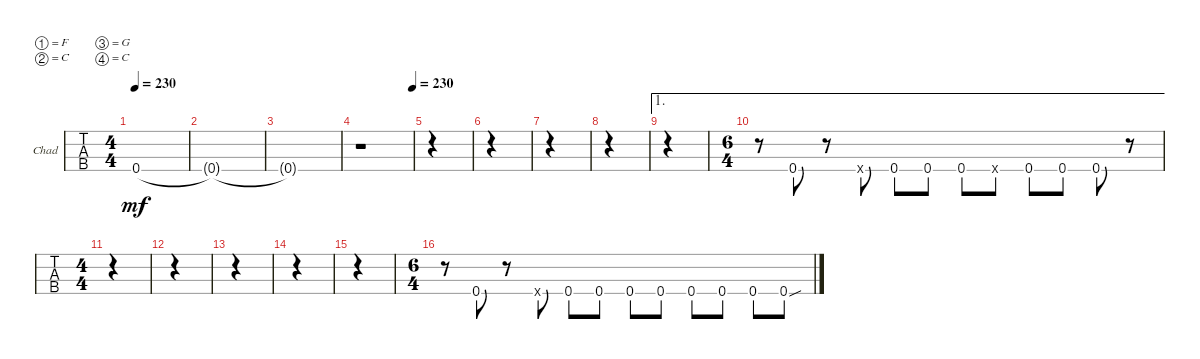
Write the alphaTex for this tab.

\bracketExtendMode groupsimilarinstruments
\firstSystemTrackNameOrientation horizontal
\otherSystemsTrackNameOrientation horizontal
\track ("Doctor Lagorno" "Chad") {instrument electricbassfinger}
\staff {tabs}
\tuning (F2 C2 G1 C1)
\ts (4 4)
\tempo 230
\clef f4
\ks c
0.4.1{dy mf} |
0.4{t}.1 |
0.4{t}.1 |
\tempo (230 1)
r.1 |
|
|
|
|
\ae 1
|
\ae 1
\ts (6 4)
r.8 0.4.8 r.8 0.4{x}.8 0.4.8 0.4.8 0.4.8 0.4{x}.8 0.4.8 0.4.8 0.4.8 r.8 |
\ts (4 4)
|
|
|
|
|
\ts (6 4)
r.8 0.4.8 r.8 0.4{x}.8 0.4{st}.8 0.4{st}.8 0.4{st}.8 0.4{st}.8 0.4{st}.8 0.4{st}.8 0.4{st}.8 0.4{sou st}.8
